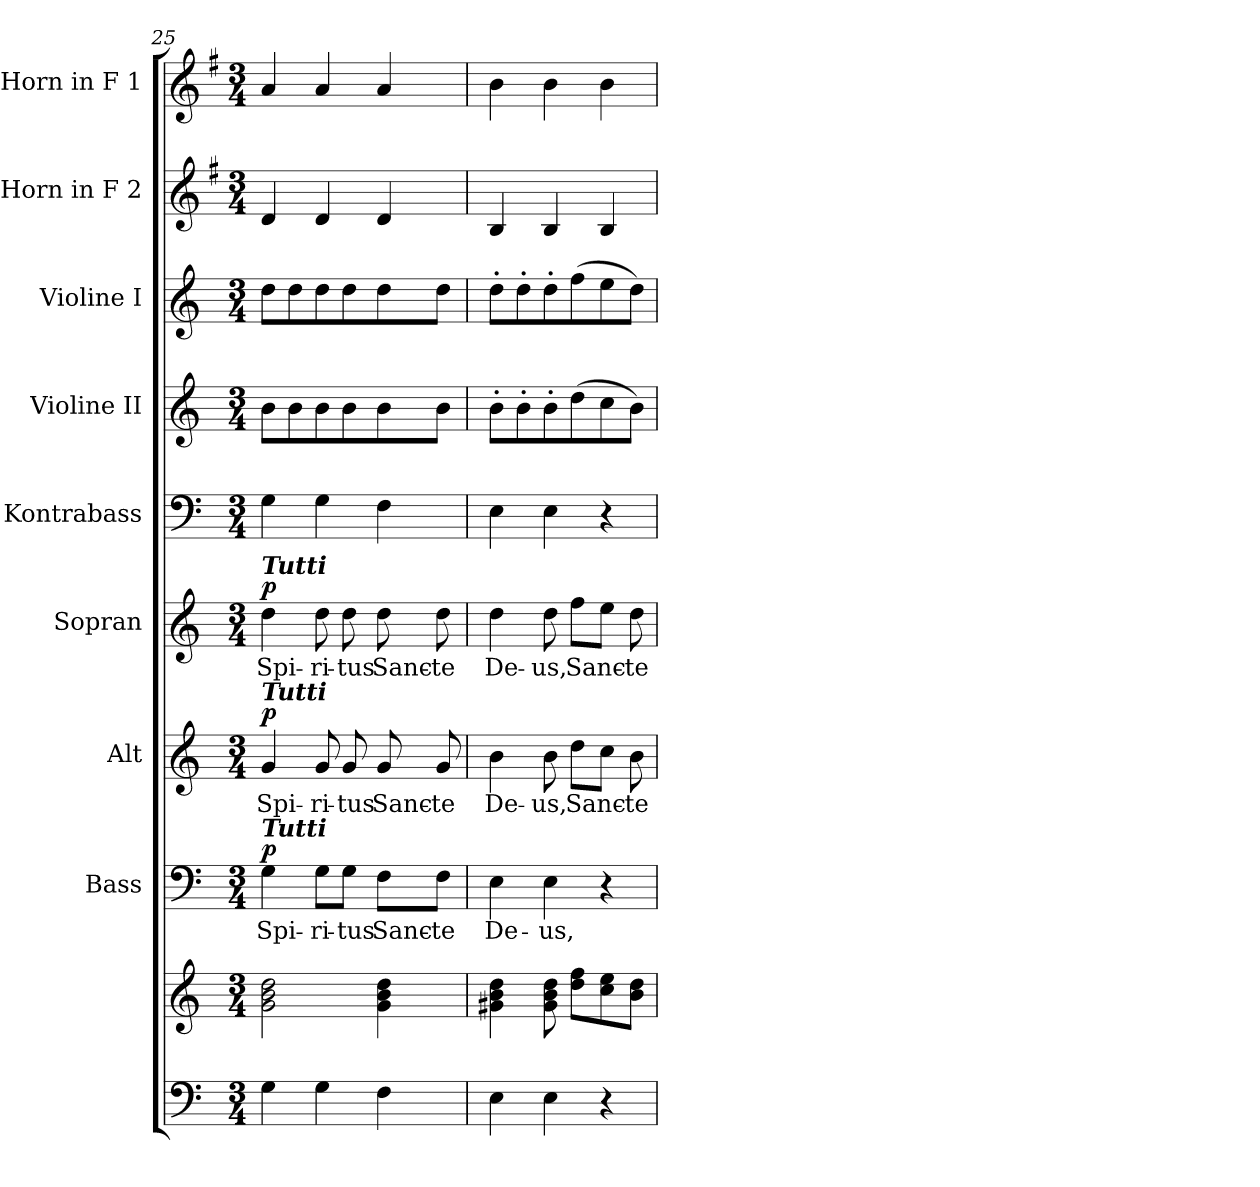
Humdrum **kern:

**kern	**kern	**kern	**text	**dynam	**kern	**text	**dynam	**kern	**text	**dynam	**kern	**kern	**kern	**kern	**kern
*part9	*part9	*part8	*part8	*part8	*part7	*part7	*part7	*part6	*part6	*part6	*part5	*part4	*part3	*part2	*part1
*staff10	*staff9	*staff8	*staff8	*staff8	*staff7	*staff7	*staff7	*staff6	*staff6	*staff6	*staff5	*staff4	*staff3	*staff2	*staff1
*	*	*I"Bass	*	*	*I"Alt	*	*	*I"Sopran	*	*	*I"Kontrabass	*I"Violine II	*I"Violine I	*I"Horn in F 2	*I"Horn in F 1
*	*	*I'B.	*	*	*I'A.	*	*	*I'S.	*	*	*I'Kb.	*I'Vl. II	*I'Vl. I	*I'Hrn. 2	*I'Hrn. 1
*clefF4	*clefG2	*clefF4	*	*	*clefG2	*	*	*clefG2	*	*	*clefF4	*clefG2	*clefG2	*clefG2	*clefG2
*	*	*	*	*	*	*	*	*	*	*	*ITrd7c12	*	*	*ITrd4c7	*ITrd4c7
*k[]	*k[]	*k[]	*	*	*k[]	*	*	*k[]	*	*	*k[]	*k[]	*k[]	*k[]	*k[]
*C:	*C:	*C:	*	*	*C:	*	*	*C:	*	*	*C:	*C:	*C:	*C:	*C:
*M3/4	*M3/4	*M3/4	*	*	*M3/4	*	*	*M3/4	*	*	*M3/4	*M3/4	*M3/4	*M3/4	*M3/4
=25	=25	=25	=25	=25	=25	=25	=25	=25	=25	=25	=25	=25	=25	=25	=25
!	!	!	!	!	!	!	!	!LO:TX:a:Bi:t=Tutti	!	!	!	!	!	!	!
!	!	!	!	!	!LO:TX:a:Bi:t=Tutti	!	!	!	!	!	!	!	!	!	!
!	!	!LO:TX:a:Bi:t=Tutti	!	!	!	!	!	!	!	!	!	!	!	!	!
!	!	!	!LO:LY:b	!LO:DY:a	!	!LO:LY:b	!LO:DY:a	!	!LO:LY:b	!LO:DY:a	!	!	!	!	!
4G\	2g\ 2b\ 2dd\	4G\	Spi-	p	4g/	Spi-	p	4dd\	Spi-	p	4GG\	8b\L	8dd\L	4G/	4d/
.	.	.	.	.	.	.	.	.	.	.	.	8b\	8dd\	.	.
!	!	!	!LO:LY:b	!	!	!LO:LY:b	!	!	!LO:LY:b	!	!	!	!	!	!
4G\	.	8G\L	-ri-	.	8g/	-ri-	.	8dd\	-ri-	.	4GG\	8b\	8dd\	4G/	4d/
!	!	!	!LO:LY:b	!	!	!LO:LY:b	!	!	!LO:LY:b	!	!	!	!	!	!
.	.	8G\J	-tus	.	8g/	-tus	.	8dd\	-tus	.	.	8b\	8dd\	.	.
!	!	!	!LO:LY:b	!	!	!LO:LY:b	!	!	!LO:LY:b	!	!	!	!	!	!
4F\	4g\ 4b\ 4dd\	8F\L	Sanc-	.	8g/	Sanc-	.	8dd\	Sanc-	.	4FF\	8b\	8dd\	4G/	4d/
!	!	!	!LO:LY:b	!	!	!LO:LY:b	!	!	!LO:LY:b	!	!	!	!	!	!
.	.	8F\J	-te	.	8g/	-te	.	8dd\	-te	.	.	8b\J	8dd\J	.	.
=26	=26	=26	=26	=26	=26	=26	=26	=26	=26	=26	=26	=26	=26	=26	=26
!	!	!	!LO:LY:b	!	!	!LO:LY:b	!	!	!LO:LY:b	!	!	!	!	!	!
4E\	4g#X\ 4b\ 4dd\	4E\	De-	.	4b\	De-	.	4dd\	De-	.	4EE\	8b'>\L	8dd'>\L	4E/	4e\
.	.	.	.	.	.	.	.	.	.	.	.	8b'>\	8dd'>\	.	.
!	!	!	!LO:LY:b	!	!	!LO:LY:b	!	!	!LO:LY:b	!	!	!	!	!	!
4E\	8g#\ 8b\ 8dd\	4E\	-us,	.	8b\	-us,	.	8dd\	-us,	.	4EE\	8b'>\	8dd'>\	4E/	4e\
!	!	!	!	!	!	!LO:LY:b	!	!	!LO:LY:b	!	!	!	!	!	!
.	8dd\ 8ff\L	.	.	.	8dd\L	Sanc-	.	8ff\L	Sanc-	.	.	(>8dd\	(>8ff\	.	.
4r	8cc\ 8ee\	4r	.	.	8cc\J	.	.	8ee\J	.	.	4r	8cc\	8ee\	4E/	4e\
!	!	!	!	!	!	!LO:LY:b	!	!	!LO:LY:b	!	!	!	!	!	!
.	8b\ 8dd\J	.	.	.	8b\	-te	.	8dd\	-te	.	.	8b\J)	8dd\J)	.	.
=	=	=	=	=	=	=	=	=	=	=	=	=	=	=	=
*-	*-	*-	*-	*-	*-	*-	*-	*-	*-	*-	*-	*-	*-	*-	*-
